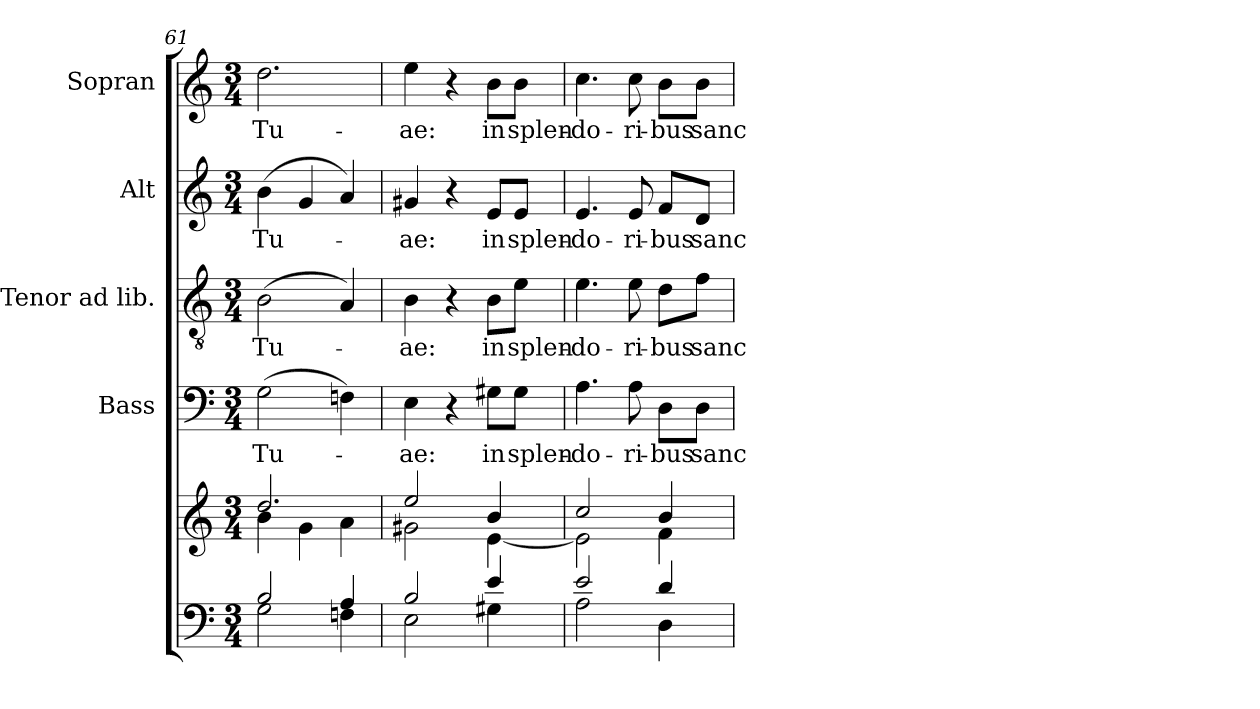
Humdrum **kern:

**kern	**kern	**kern	**text	**kern	**text	**kern	**text	**kern	**text
*part5	*part5	*part4	*part4	*part3	*part3	*part2	*part2	*part1	*part1
*staff6	*staff5	*staff4	*staff4	*staff3	*staff3	*staff2	*staff2	*staff1	*staff1
*	*	*I"Bass	*	*I"Tenor ad lib.	*	*I"Alt	*	*I"Sopran	*
*	*	*I'B.	*	*I'T.	*	*I'A.	*	*I'S.	*
!!LO:LB:g=z
*clefF4	*clefG2	*clefF4	*	*clefGv2	*	*clefG2	*	*clefG2	*
*k[]	*k[]	*k[]	*	*k[]	*	*k[]	*	*k[]	*
*C:	*C:	*C:	*	*C:	*	*C:	*	*C:	*
*M3/4	*M3/4	*M3/4	*	*M3/4	*	*M3/4	*	*M3/4	*
=61	=61	=61	=61	=61	=61	=61	=61	=61	=61
*^	*^	*	*	*	*	*	*	*	*
!	!	!	!	!	!LO:LY:b	!	!LO:LY:b	!	!LO:LY:b	!	!LO:LY:b
2B/	2G\	2.dd/	4b\	(>2G\	Tu-	(>2B\	Tu-	(>4b\	Tu-	2.dd\	Tu-
.	.	.	4g\	.	.	.	.	4g/	.	.	.
4A/	4Fn\	.	4a\	4Fn\)	.	4A/)	.	4a/)	.	.	.
=62	=62	=62	=62	=62	=62	=62	=62	=62	=62	=62	=62
!	!	!	!	!	!LO:LY:b	!	!LO:LY:b	!	!LO:LY:b	!	!LO:LY:b
2B/	2E\	2ee/	2g#X\	4E\	-ae:	4B\	-ae:	4g#X/	-ae:	4ee\	-ae:
.	.	.	.	4r	.	4r	.	4r	.	4r	.
!	!	!	!	!	!LO:LY:b	!	!LO:LY:b	!	!LO:LY:b	!	!LO:LY:b
4e/	4G#X\	4b/	[<4e\	8G#X\L	in	8B\L	in	8e/L	in	8b\L	in
!	!	!	!	!	!LO:LY:b	!	!LO:LY:b	!	!LO:LY:b	!	!LO:LY:b
.	.	.	.	8G#\J	splen-	8e\J	splen-	8e/J	splen-	8b\J	splen-
=63	=63	=63	=63	=63	=63	=63	=63	=63	=63	=63	=63
!	!	!	!	!	!LO:LY:b	!	!LO:LY:b	!	!LO:LY:b	!	!LO:LY:b
2e/	2A\	2cc/	2e\]	4.A\	-do-	4.e\	-do-	4.e/	-do-	4.cc\	-do-
!	!	!	!	!	!LO:LY:b	!	!LO:LY:b	!	!LO:LY:b	!	!LO:LY:b
.	.	.	.	8A\	-ri-	8e\	-ri-	8e/	-ri-	8cc\	-ri-
!	!	!	!	!	!LO:LY:b	!	!LO:LY:b	!	!LO:LY:b	!	!LO:LY:b
4d/	4D\	4b/	4f\	8D\L	-bus	8d\L	-bus	8f/L	-bus	8b\L	-bus
!	!	!	!	!	!LO:LY:b	!	!LO:LY:b	!	!LO:LY:b	!	!LO:LY:b
.	.	.	.	8D\J	sanc-	8f\J	sanc-	8d/J	sanc-	8b\J	sanc-
*v	*v	*	*	*	*	*	*	*	*	*	*
*	*v	*v	*	*	*	*	*	*	*	*
=	=	=	=	=	=	=	=	=	=
*-	*-	*-	*-	*-	*-	*-	*-	*-	*-
